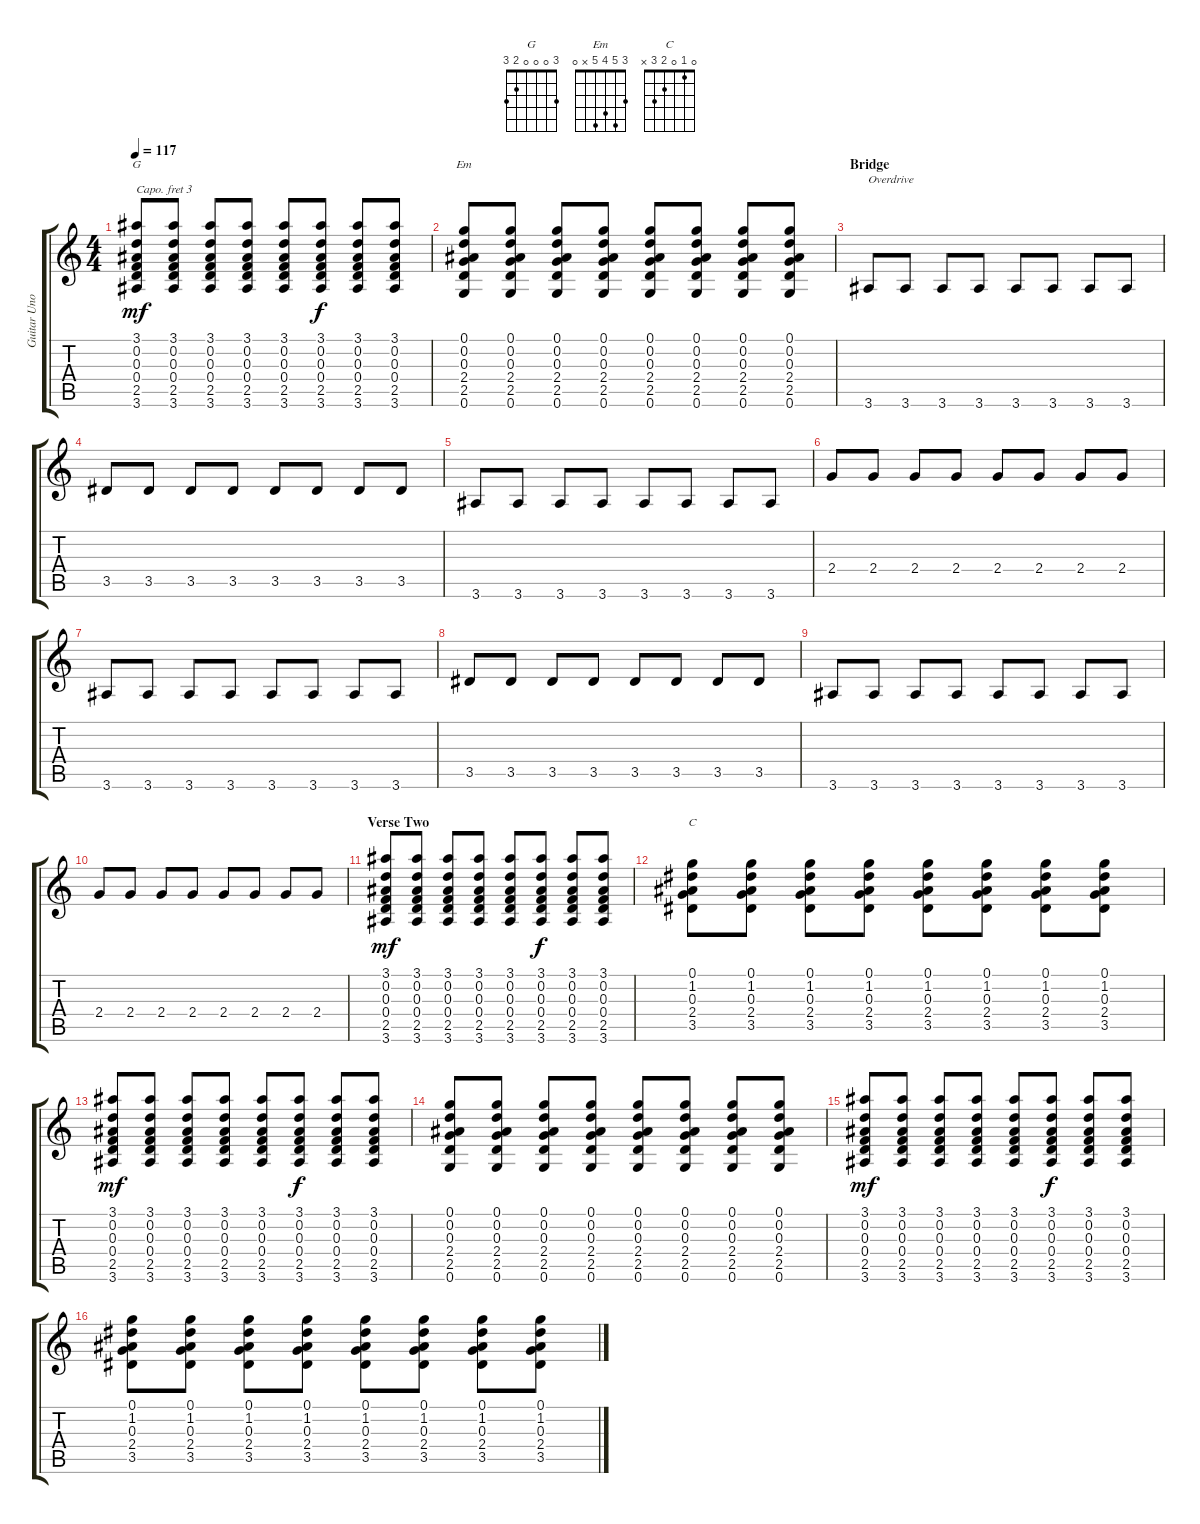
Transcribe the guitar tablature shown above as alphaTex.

\track ("Guitar Uno" "Guitar Uno") {instrument electricguitarclean}
\staff {score tabs}
\capo 3
\tuning (E4 B3 G3 D3 A2 E2) {hide}
\chord ("G" 3 0 0 0 2 3)
\chord ("Em" 3 5 4 5 x 0)
\chord ("C" 0 1 0 2 3 x)
\ts (4 4)
\tempo 117
\clef g2
\ks c
(3.1 0.2 0.3 0.4 2.5 3.6).8{ch "G" dy mf} (3.1 0.2 0.3 0.4 2.5 3.6).8 (3.1 0.2 0.3 0.4 2.5 3.6).8 (3.1 0.2 0.3 0.4 2.5 3.6).8 (3.1 0.2 0.3 0.4 2.5 3.6).8 (3.1 0.2 0.3 0.4 2.5 3.6).8{dy f} (3.1 0.2 0.3 0.4 2.5 3.6).8 (3.1 0.2 0.3 0.4 2.5 3.6).8 |
(0.1 0.2 0.3 2.4 2.5 0.6).8{ch "Em"} (0.1 0.2 0.3 2.4 2.5 0.6).8 (0.1 0.2 0.3 2.4 2.5 0.6).8 (0.1 0.2 0.3 2.4 2.5 0.6).8 (0.1 0.2 0.3 2.4 2.5 0.6).8 (0.1 0.2 0.3 2.4 2.5 0.6).8 (0.1 0.2 0.3 2.4 2.5 0.6).8 (0.1 0.2 0.3 2.4 2.5 0.6).8 |
\section ("" "Bridge")
3.6.8{txt "Overdrive" volume 13 instrument overdrivenguitar} 3.6.8 3.6.8 3.6.8 3.6.8 3.6.8 3.6.8 3.6.8 |
3.5.8 3.5.8 3.5.8 3.5.8 3.5.8 3.5.8 3.5.8 3.5.8 |
3.6.8 3.6.8 3.6.8 3.6.8 3.6.8 3.6.8 3.6.8 3.6.8 |
2.4.8 2.4.8 2.4.8 2.4.8 2.4.8 2.4.8 2.4.8 2.4.8 |
3.6.8 3.6.8 3.6.8 3.6.8 3.6.8 3.6.8 3.6.8 3.6.8 |
3.5.8 3.5.8 3.5.8 3.5.8 3.5.8 3.5.8 3.5.8 3.5.8 |
3.6.8 3.6.8 3.6.8 3.6.8 3.6.8 3.6.8 3.6.8 3.6.8 |
2.4.8 2.4.8 2.4.8 2.4.8 2.4.8 2.4.8 2.4.8 2.4.8 |
\section ("" "Verse Two")
(3.1 0.2 0.3 0.4 2.5 3.6).8{dy mf volume 6 instrument electricguitarclean} (3.1 0.2 0.3 0.4 2.5 3.6).8 (3.1 0.2 0.3 0.4 2.5 3.6).8 (3.1 0.2 0.3 0.4 2.5 3.6).8 (3.1 0.2 0.3 0.4 2.5 3.6).8 (3.1 0.2 0.3 0.4 2.5 3.6).8{dy f} (3.1 0.2 0.3 0.4 2.5 3.6).8 (3.1 0.2 0.3 0.4 2.5 3.6).8 |
(0.1 1.2 0.3 2.4 3.5).8{ch "C"} (0.1 1.2 0.3 2.4 3.5).8 (0.1 1.2 0.3 2.4 3.5).8 (0.1 1.2 0.3 2.4 3.5).8 (0.1 1.2 0.3 2.4 3.5).8 (0.1 1.2 0.3 2.4 3.5).8 (0.1 1.2 0.3 2.4 3.5).8 (0.1 1.2 0.3 2.4 3.5).8 |
(3.1 0.2 0.3 0.4 2.5 3.6).8{dy mf} (3.1 0.2 0.3 0.4 2.5 3.6).8 (3.1 0.2 0.3 0.4 2.5 3.6).8 (3.1 0.2 0.3 0.4 2.5 3.6).8 (3.1 0.2 0.3 0.4 2.5 3.6).8 (3.1 0.2 0.3 0.4 2.5 3.6).8{dy f} (3.1 0.2 0.3 0.4 2.5 3.6).8 (3.1 0.2 0.3 0.4 2.5 3.6).8 |
(0.1 0.2 0.3 2.4 2.5 0.6).8 (0.1 0.2 0.3 2.4 2.5 0.6).8 (0.1 0.2 0.3 2.4 2.5 0.6).8 (0.1 0.2 0.3 2.4 2.5 0.6).8 (0.1 0.2 0.3 2.4 2.5 0.6).8 (0.1 0.2 0.3 2.4 2.5 0.6).8 (0.1 0.2 0.3 2.4 2.5 0.6).8 (0.1 0.2 0.3 2.4 2.5 0.6).8 |
(3.1 0.2 0.3 0.4 2.5 3.6).8{dy mf} (3.1 0.2 0.3 0.4 2.5 3.6).8 (3.1 0.2 0.3 0.4 2.5 3.6).8 (3.1 0.2 0.3 0.4 2.5 3.6).8 (3.1 0.2 0.3 0.4 2.5 3.6).8 (3.1 0.2 0.3 0.4 2.5 3.6).8{dy f} (3.1 0.2 0.3 0.4 2.5 3.6).8 (3.1 0.2 0.3 0.4 2.5 3.6).8 |
(0.1 1.2 0.3 2.4 3.5).8 (0.1 1.2 0.3 2.4 3.5).8 (0.1 1.2 0.3 2.4 3.5).8 (0.1 1.2 0.3 2.4 3.5).8 (0.1 1.2 0.3 2.4 3.5).8 (0.1 1.2 0.3 2.4 3.5).8 (0.1 1.2 0.3 2.4 3.5).8 (0.1 1.2 0.3 2.4 3.5).8
